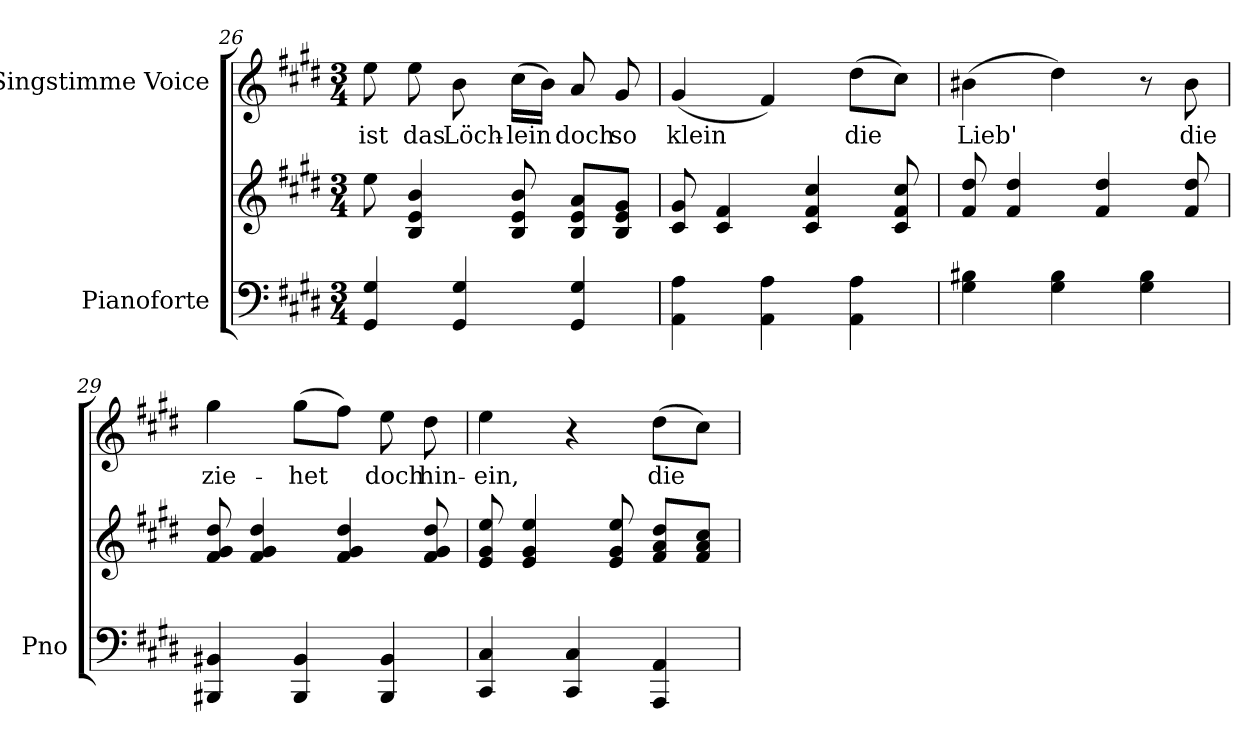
**kern	**kern	**kern	**text
*part2	*part2	*part1	*part1
*staff3	*staff2	*staff1	*staff1
*I"Pianoforte	*	*I"Singstimme Voice	*
*I'Pno	*	*	*
*clefF4	*clefG2	*clefG2	*
*k[f#c#g#d#]	*k[f#c#g#d#]	*k[f#c#g#d#]	*
*M3/4	*M3/4	*M3/4	*
=26	=26	=26	=26
!	!	!	!LO:LY:b
4GG#/ 4G#/	8ee\	8ee\	ist
!	!	!	!LO:LY:b
.	4B/ 4e/ 4b/	8ee\	das
!	!	!	!LO:LY:b
4GG#/ 4G#/	.	8b\	Löch-
!	!	!	!LO:LY:b
.	8B/ 8e/ 8b/	(>16cc#\LL	-lein
.	.	16b\JJ)	.
!	!	!	!LO:LY:b
4GG#/ 4G#/	8B/ 8e/ 8a/L	8a/	doch
!	!	!	!LO:LY:b
.	8B/ 8e/ 8g#/J	8g#/	so
=27	=27	=27	=27
!	!	!	!LO:LY:b
4AA\ 4A\	8c#/ 8g#/	(<4g#/	klein
.	4c#/ 4f#/	.	.
4AA\ 4A\	.	4f#/)	.
.	4c#/ 4f#/ 4cc#/	.	.
!	!	!	!LO:LY:b
4AA\ 4A\	.	(>8dd#\L	die
.	8c#/ 8f#/ 8cc#/	8cc#\J)	.
!!LO:LB:g=z
=28	=28	=28	=28
!	!	!	!LO:LY:b
4G#\ 4B#X\	8f#/ 8dd#/	(>4b#X\	Lieb'
.	4f#/ 4dd#/	.	.
4G#\ 4B#\	.	4dd#\)	.
.	4f#/ 4dd#/	.	.
4G#\ 4B#\	.	8r	.
!	!	!	!LO:LY:b
.	8f#/ 8dd#/	8b#\	die
=29	=29	=29	=29
!	!	!	!LO:LY:b
4BBB#X/ 4BB#X/	8f#/ 8g#/ 8dd#/	4gg#\	zie-
.	4f#/ 4g#/ 4dd#/	.	.
!	!	!	!LO:LY:b
4BBB#/ 4BB#/	.	(>8gg#\L	-het
.	4f#/ 4g#/ 4dd#/	8ff#\J)	.
!	!	!	!LO:LY:b
4BBB#/ 4BB#/	.	8ee\	doch
!	!	!	!LO:LY:b
.	8f#/ 8g#/ 8dd#/	8dd#\	hin-
=30	=30	=30	=30
!	!	!	!LO:LY:b
4CC#/ 4C#/	8e/ 8g#/ 8ee/	4ee\	-ein,
.	4e/ 4g#/ 4ee/	.	.
4CC#/ 4C#/	.	4r	.
.	8e/ 8g#/ 8ee/	.	.
!	!	!	!LO:LY:b
4AAA/ 4AA/	8f#/ 8a/ 8dd#/L	(>8dd#\L	die
.	8f#/ 8a/ 8cc#/J	8cc#\J)	.
=	=	=	=
*-	*-	*-	*-
